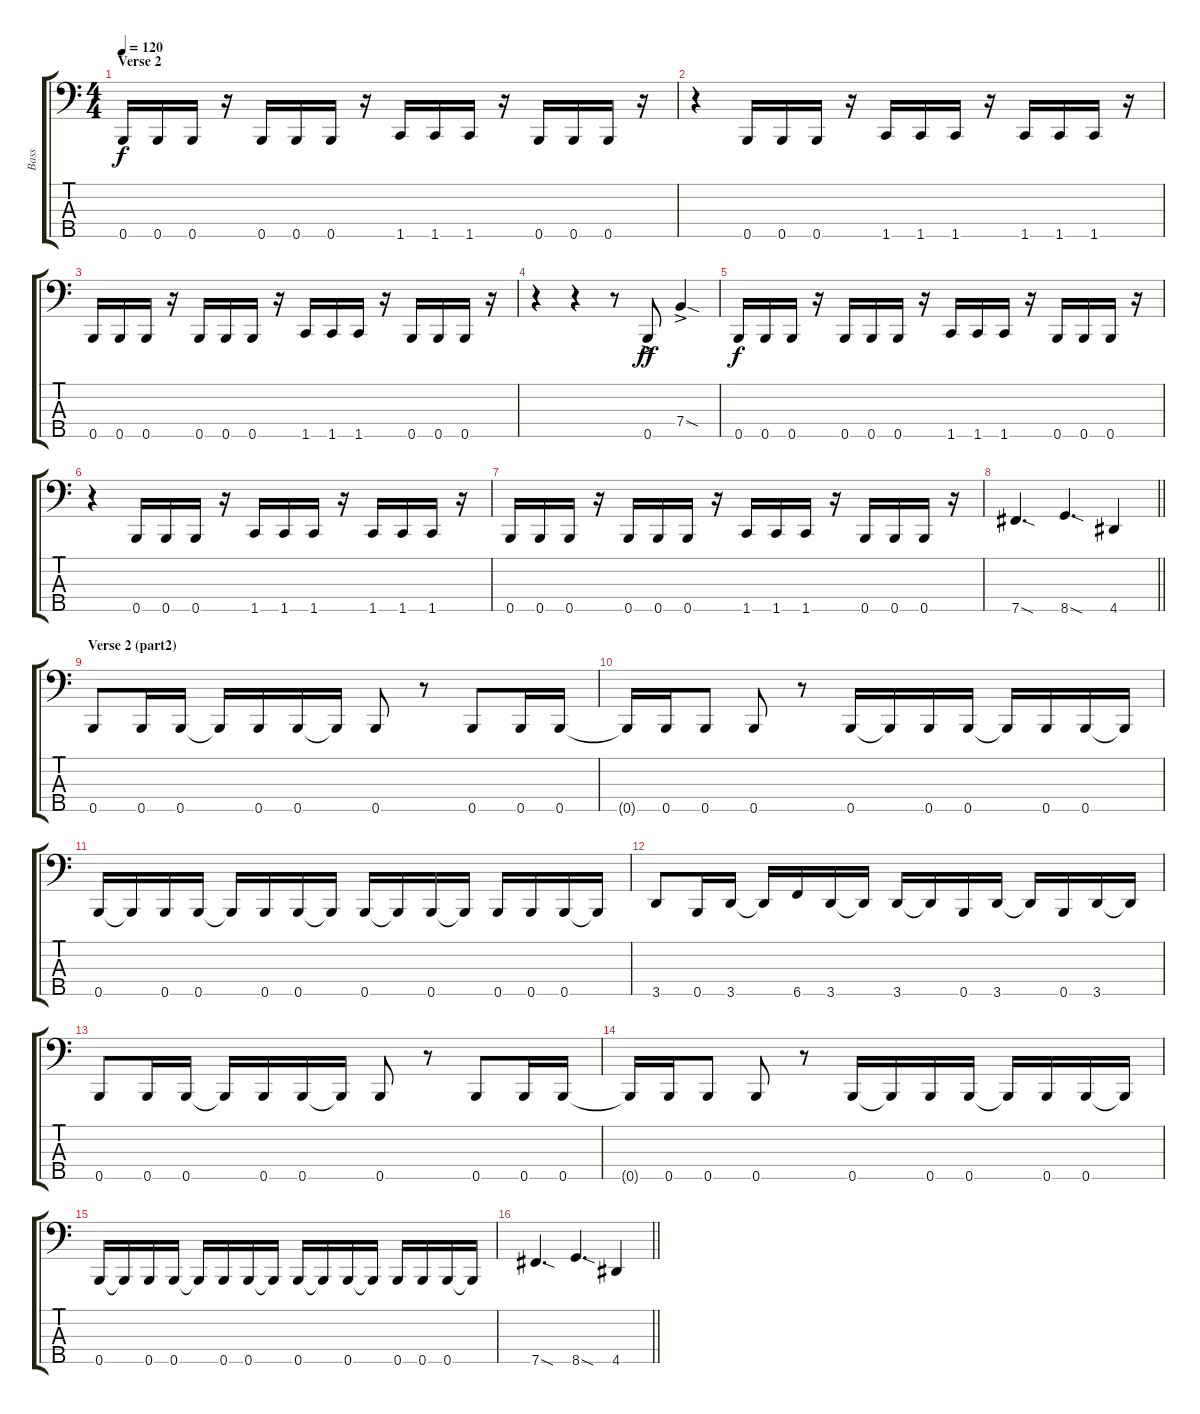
\track ("Bass" "Bass") {instrument electricbasspick}
\staff {score tabs}
\tuning (G2 D2 A1 E1 B0) {hide}
\ts (4 4)
\section ("" "Verse 2")
\tempo 120
\clef f4
\ks c
0.5.16{dy f} 0.5.16 0.5.16 r.16 0.5.16 0.5.16 0.5.16 r.16 1.5.16 1.5.16 1.5.16 r.16 0.5.16 0.5.16 0.5.16 r.16 |
r.4 0.5.16 0.5.16 0.5.16 r.16 1.5.16 1.5.16 1.5.16 r.16 1.5.16 1.5.16 1.5.16 r.16 |
0.5.16 0.5.16 0.5.16 r.16 0.5.16 0.5.16 0.5.16 r.16 1.5.16 1.5.16 1.5.16 r.16 0.5.16 0.5.16 0.5.16 r.16 |
r.4 r.4 r.8 0.5{ac}.8{dy ff} 7.4{sod ac}.4 |
0.5.16{dy f} 0.5.16 0.5.16 r.16 0.5.16 0.5.16 0.5.16 r.16 1.5.16 1.5.16 1.5.16 r.16 0.5.16 0.5.16 0.5.16 r.16 |
r.4 0.5.16 0.5.16 0.5.16 r.16 1.5.16 1.5.16 1.5.16 r.16 1.5.16 1.5.16 1.5.16 r.16 |
0.5.16 0.5.16 0.5.16 r.16 0.5.16 0.5.16 0.5.16 r.16 1.5.16 1.5.16 1.5.16 r.16 0.5.16 0.5.16 0.5.16 r.16 |
\barLineRight lightlight
7.5{sod}.4{d} 8.5{sod}.4{d} 4.5.4 |
\section ("" "Verse 2 (part2)")
0.5.8 0.5.16 0.5.16 0.5{t}.16 0.5.16 0.5.16 0.5{t}.16 0.5.8 r.8 0.5.8 0.5.16 0.5.16 |
0.5{t}.16 0.5.16 0.5.8 0.5.8 r.8 0.5.16 0.5{t}.16 0.5.16 0.5.16 0.5{t}.16 0.5.16 0.5.16 0.5{t}.16 |
0.5.16 0.5{t}.16 0.5.16 0.5.16 0.5{t}.16 0.5.16 0.5.16 0.5{t}.16 0.5.16 0.5{t}.16 0.5.16 0.5{t}.16 0.5.16 0.5.16 0.5.16 0.5{t}.16 |
3.5.8 0.5.16 3.5.16 3.5{t}.16 6.5.16 3.5.16 3.5{t}.16 3.5.16 3.5{t}.16 0.5.16 3.5.16 3.5{t}.16 0.5.16 3.5.16 3.5{t}.16 |
0.5.8 0.5.16 0.5.16 0.5{t}.16 0.5.16 0.5.16 0.5{t}.16 0.5.8 r.8 0.5.8 0.5.16 0.5.16 |
0.5{t}.16 0.5.16 0.5.8 0.5.8 r.8 0.5.16 0.5{t}.16 0.5.16 0.5.16 0.5{t}.16 0.5.16 0.5.16 0.5{t}.16 |
0.5.16 0.5{t}.16 0.5.16 0.5.16 0.5{t}.16 0.5.16 0.5.16 0.5{t}.16 0.5.16 0.5{t}.16 0.5.16 0.5{t}.16 0.5.16 0.5.16 0.5.16 0.5{t}.16 |
\barLineRight lightlight
7.5{sod}.4{d} 8.5{sod}.4{d} 4.5.4
